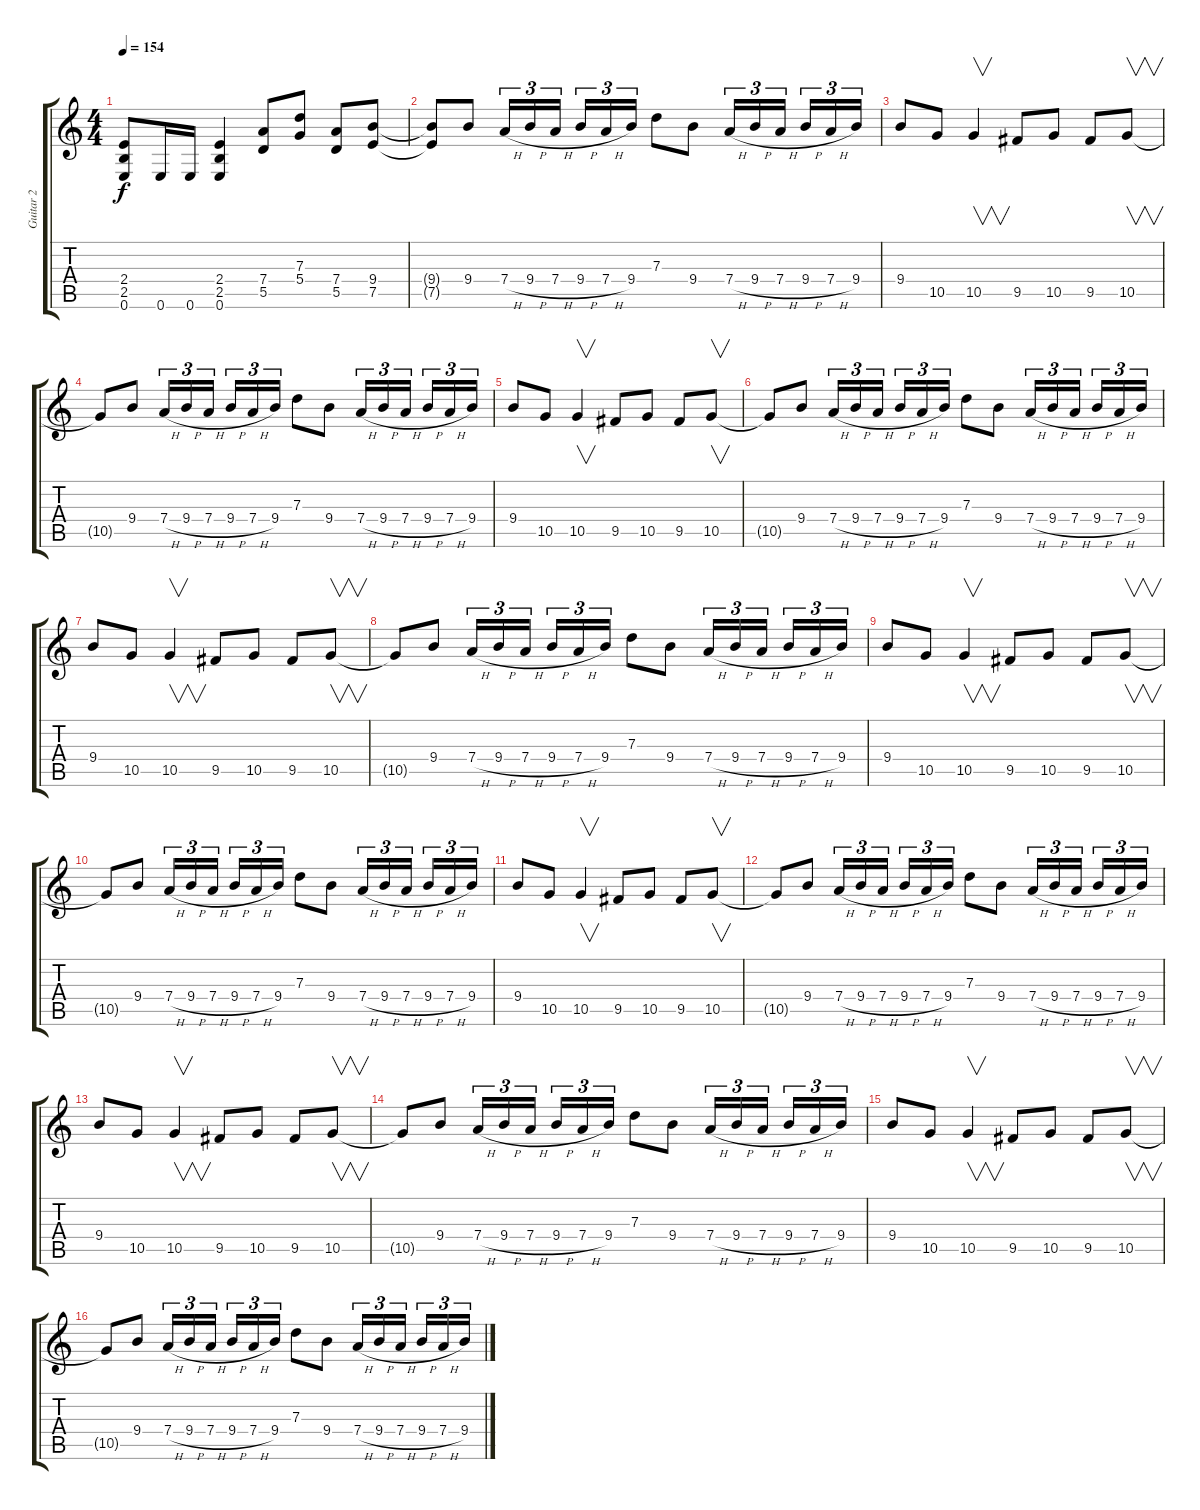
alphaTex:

\track ("Guitar 2" "Guitar 2") {instrument distortionguitar}
\staff {score tabs}
\tuning (E4 B3 G3 D3 A2 E2) {hide}
\ts (4 4)
\tempo 154
\clef g2
\ks c
(2.4 2.5 0.6).8{dy f} 0.6.16 0.6.16 (2.4 2.5 0.6).4 (7.4 5.5).8 (7.3 5.4).8 (7.4 5.5).8 (9.4 7.5).8 |
(9.4{t} 7.5{t}).8 9.4.8 7.4{h}.16{tu (3 2)} 9.4{h}.16{tu (3 2)} 7.4{h}.16{tu (3 2)} 9.4{h}.16{tu (3 2)} 7.4{h}.16{tu (3 2)} 9.4.16{tu (3 2)} 7.3.8 9.4.8 7.4{h}.16{tu (3 2)} 9.4{h}.16{tu (3 2)} 7.4{h}.16{tu (3 2)} 9.4{h}.16{tu (3 2)} 7.4{h}.16{tu (3 2)} 9.4.16{tu (3 2)} |
9.4.8 10.5.8 10.5.4{v} 9.5.8 10.5.8 9.5.8 10.5.8{v} |
10.5{t}.8 9.4.8 7.4{h}.16{tu (3 2)} 9.4{h}.16{tu (3 2)} 7.4{h}.16{tu (3 2)} 9.4{h}.16{tu (3 2)} 7.4{h}.16{tu (3 2)} 9.4.16{tu (3 2)} 7.3.8 9.4.8 7.4{h}.16{tu (3 2)} 9.4{h}.16{tu (3 2)} 7.4{h}.16{tu (3 2)} 9.4{h}.16{tu (3 2)} 7.4{h}.16{tu (3 2)} 9.4.16{tu (3 2)} |
9.4.8 10.5.8 10.5.4{v} 9.5.8 10.5.8 9.5.8 10.5.8{v} |
10.5{t}.8 9.4.8 7.4{h}.16{tu (3 2)} 9.4{h}.16{tu (3 2)} 7.4{h}.16{tu (3 2)} 9.4{h}.16{tu (3 2)} 7.4{h}.16{tu (3 2)} 9.4.16{tu (3 2)} 7.3.8 9.4.8 7.4{h}.16{tu (3 2)} 9.4{h}.16{tu (3 2)} 7.4{h}.16{tu (3 2)} 9.4{h}.16{tu (3 2)} 7.4{h}.16{tu (3 2)} 9.4.16{tu (3 2)} |
9.4.8 10.5.8 10.5.4{v} 9.5.8 10.5.8 9.5.8 10.5.8{v} |
10.5{t}.8 9.4.8 7.4{h}.16{tu (3 2)} 9.4{h}.16{tu (3 2)} 7.4{h}.16{tu (3 2)} 9.4{h}.16{tu (3 2)} 7.4{h}.16{tu (3 2)} 9.4.16{tu (3 2)} 7.3.8 9.4.8 7.4{h}.16{tu (3 2)} 9.4{h}.16{tu (3 2)} 7.4{h}.16{tu (3 2)} 9.4{h}.16{tu (3 2)} 7.4{h}.16{tu (3 2)} 9.4.16{tu (3 2)} |
9.4.8 10.5.8 10.5.4{v} 9.5.8 10.5.8 9.5.8 10.5.8{v} |
10.5{t}.8 9.4.8 7.4{h}.16{tu (3 2)} 9.4{h}.16{tu (3 2)} 7.4{h}.16{tu (3 2)} 9.4{h}.16{tu (3 2)} 7.4{h}.16{tu (3 2)} 9.4.16{tu (3 2)} 7.3.8 9.4.8 7.4{h}.16{tu (3 2)} 9.4{h}.16{tu (3 2)} 7.4{h}.16{tu (3 2)} 9.4{h}.16{tu (3 2)} 7.4{h}.16{tu (3 2)} 9.4.16{tu (3 2)} |
9.4.8 10.5.8 10.5.4{v} 9.5.8 10.5.8 9.5.8 10.5.8{v} |
10.5{t}.8 9.4.8 7.4{h}.16{tu (3 2)} 9.4{h}.16{tu (3 2)} 7.4{h}.16{tu (3 2)} 9.4{h}.16{tu (3 2)} 7.4{h}.16{tu (3 2)} 9.4.16{tu (3 2)} 7.3.8 9.4.8 7.4{h}.16{tu (3 2)} 9.4{h}.16{tu (3 2)} 7.4{h}.16{tu (3 2)} 9.4{h}.16{tu (3 2)} 7.4{h}.16{tu (3 2)} 9.4.16{tu (3 2)} |
9.4.8 10.5.8 10.5.4{v} 9.5.8 10.5.8 9.5.8 10.5.8{v} |
10.5{t}.8 9.4.8 7.4{h}.16{tu (3 2)} 9.4{h}.16{tu (3 2)} 7.4{h}.16{tu (3 2)} 9.4{h}.16{tu (3 2)} 7.4{h}.16{tu (3 2)} 9.4.16{tu (3 2)} 7.3.8 9.4.8 7.4{h}.16{tu (3 2)} 9.4{h}.16{tu (3 2)} 7.4{h}.16{tu (3 2)} 9.4{h}.16{tu (3 2)} 7.4{h}.16{tu (3 2)} 9.4.16{tu (3 2)} |
9.4.8 10.5.8 10.5.4{v} 9.5.8 10.5.8 9.5.8 10.5.8{v} |
10.5{t}.8 9.4.8 7.4{h}.16{tu (3 2)} 9.4{h}.16{tu (3 2)} 7.4{h}.16{tu (3 2)} 9.4{h}.16{tu (3 2)} 7.4{h}.16{tu (3 2)} 9.4.16{tu (3 2)} 7.3.8 9.4.8 7.4{h}.16{tu (3 2)} 9.4{h}.16{tu (3 2)} 7.4{h}.16{tu (3 2)} 9.4{h}.16{tu (3 2)} 7.4{h}.16{tu (3 2)} 9.4.16{tu (3 2)}
